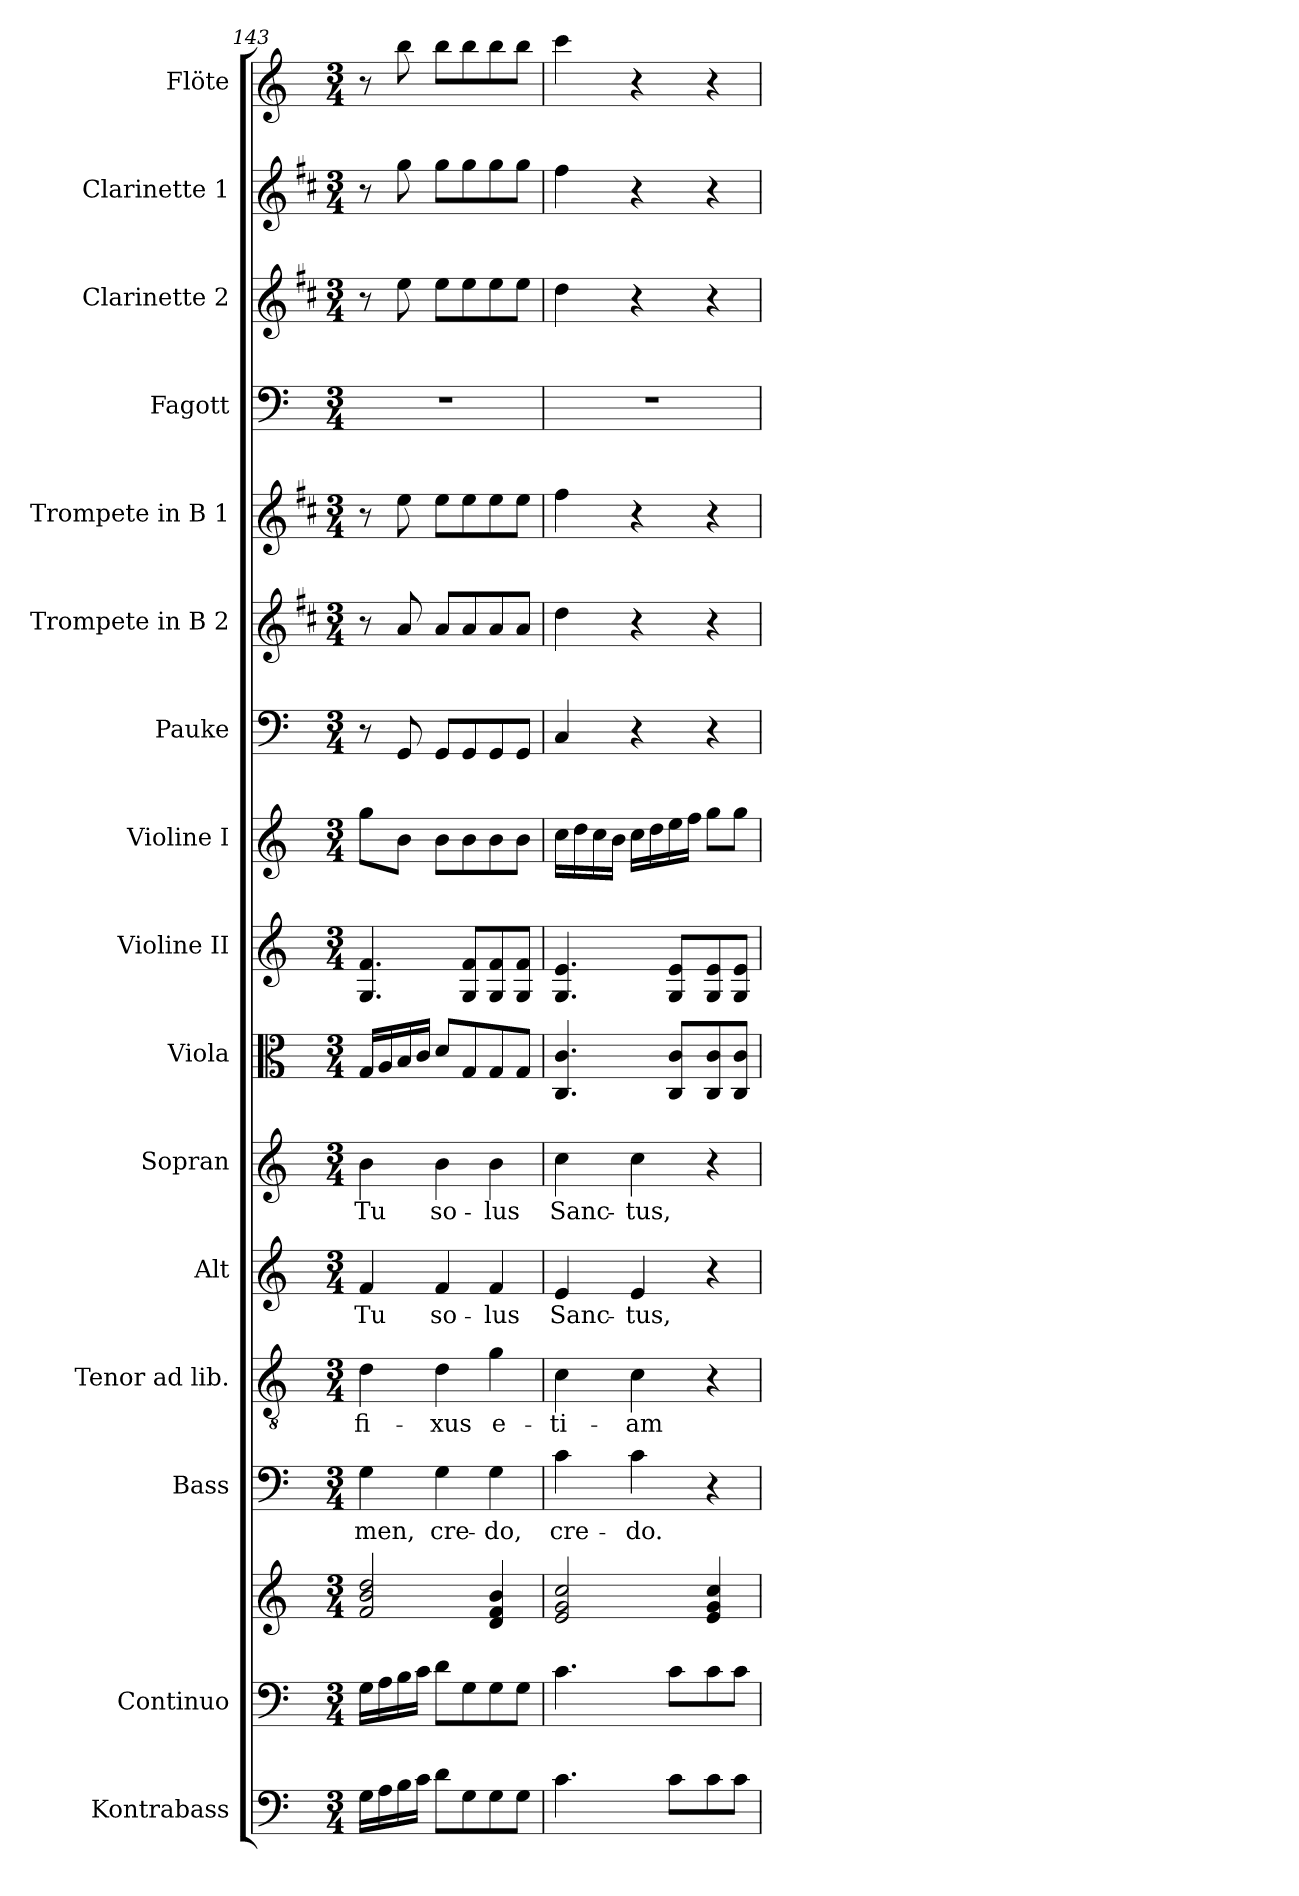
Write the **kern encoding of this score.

**kern	**kern	**kern	**kern	**text	**kern	**text	**kern	**text	**kern	**text	**kern	**kern	**kern	**kern	**kern	**kern	**kern	**kern	**kern	**kern
*part16	*part15	*part15	*part14	*part14	*part13	*part13	*part12	*part12	*part11	*part11	*part10	*part9	*part8	*part7	*part6	*part5	*part4	*part3	*part2	*part1
*staff17	*staff16	*staff15	*staff14	*staff14	*staff13	*staff13	*staff12	*staff12	*staff11	*staff11	*staff10	*staff9	*staff8	*staff7	*staff6	*staff5	*staff4	*staff3	*staff2	*staff1
*I"Kontrabass	*I"Continuo	*	*I"Bass	*	*I"Tenor ad lib.	*	*I"Alt	*	*I"Sopran	*	*I"Viola	*I"Violine II	*I"Violine I	*I"Pauke	*I"Trompete in B 2	*I"Trompete in B 1	*I"Fagott	*I"Clarinette 2	*I"Clarinette 1	*I"Flöte
*I'Kb.	*I'cont.	*	*I'B	*	*I'T	*	*I'A	*	*I'S	*	*I'Vla.	*I'Vl. II	*I'Vl. I	*I'Pk.	*	*	*I'Fg.	*I'Cl. 2	*I'Cl. 1	*I'Fl.
*clefF4	*clefF4	*clefG2	*clefF4	*	*clefGv2	*	*clefG2	*	*clefG2	*	*clefC3	*clefG2	*clefG2	*clefF4	*clefG2	*clefG2	*clefF4	*clefG2	*clefG2	*clefG2
*ITrd7c12	*	*	*	*	*	*	*	*	*	*	*	*	*	*	*ITrd1c2	*ITrd1c2	*	*ITrd1c2	*ITrd1c2	*
*k[]	*k[]	*k[]	*k[]	*	*k[]	*	*k[]	*	*k[]	*	*k[]	*k[]	*k[]	*k[]	*k[]	*k[]	*k[]	*k[]	*k[]	*k[]
*C:	*C:	*C:	*C:	*	*C:	*	*C:	*	*C:	*	*C:	*C:	*C:	*C:	*C:	*C:	*C:	*C:	*C:	*C:
*M3/4	*M3/4	*M3/4	*M3/4	*	*M3/4	*	*M3/4	*	*M3/4	*	*M3/4	*M3/4	*M3/4	*M3/4	*M3/4	*M3/4	*M3/4	*M3/4	*M3/4	*M3/4
=143	=143	=143	=143	=143	=143	=143	=143	=143	=143	=143	=143	=143	=143	=143	=143	=143	=143	=143	=143	=143
!	!	!	!	!LO:LY:b	!	!LO:LY:b	!	!LO:LY:b	!	!LO:LY:b	!	!	!	!	!	!	!	!	!	!
16GG\LL	16G\LL	2f/ 2b/ 2dd/	4G\	-men,	4d\	-fi-	4f/	Tu	4b\	Tu	16G/LL	4.G/ 4.f/	8gg\L	8r	8r	8r	2.r	8r	8r	8r
16AA\	16A\	.	.	.	.	.	.	.	.	.	16A/	.	.	.	.	.	.	.	.	.
16BB\	16B\	.	.	.	.	.	.	.	.	.	16B/	.	8b\J	8GG/	8g/	8dd\	.	8dd\	8ff\	8bb\
16C\JJ	16c\JJ	.	.	.	.	.	.	.	.	.	16c/JJ	.	.	.	.	.	.	.	.	.
!	!	!	!	!LO:LY:b	!	!LO:LY:b	!	!LO:LY:b	!	!LO:LY:b	!	!	!	!	!	!	!	!	!	!
8D\L	8d\L	.	4G\	cre-	4d\	-xus	4f/	so-	4b\	so-	8d/L	.	8b\L	8GG/L	8g/L	8dd\L	.	8dd\L	8ff\L	8bb\L
8GG\	8G\	.	.	.	.	.	.	.	.	.	8G/	8G/ 8f/L	8b\	8GG/	8g/	8dd\	.	8dd\	8ff\	8bb\
!	!	!	!	!LO:LY:b	!	!LO:LY:b	!	!LO:LY:b	!	!LO:LY:b	!	!	!	!	!	!	!	!	!	!
8GG\	8G\	4d/ 4f/ 4b/	4G\	-do,	4g\	e-	4f/	-lus	4b\	-lus	8G/	8G/ 8f/	8b\	8GG/	8g/	8dd\	.	8dd\	8ff\	8bb\
8GG\J	8G\J	.	.	.	.	.	.	.	.	.	8G/J	8G/ 8f/J	8b\J	8GG/J	8g/J	8dd\J	.	8dd\J	8ff\J	8bb\J
=144	=144	=144	=144	=144	=144	=144	=144	=144	=144	=144	=144	=144	=144	=144	=144	=144	=144	=144	=144	=144
!	!	!	!	!LO:LY:b	!	!LO:LY:b	!	!LO:LY:b	!	!LO:LY:b	!	!	!	!	!	!	!	!	!	!
4.C\	4.c\	2e/ 2g/ 2cc/	4c\	cre-	4c\	-ti-	4e/	Sanc-	4cc\	Sanc-	4.C/ 4.c/	4.G/ 4.e/	16cc\LL	4C/	4cc\	4ee\	2.r	4cc\	4ee\	4ccc\
.	.	.	.	.	.	.	.	.	.	.	.	.	16dd\	.	.	.	.	.	.	.
.	.	.	.	.	.	.	.	.	.	.	.	.	16cc\	.	.	.	.	.	.	.
.	.	.	.	.	.	.	.	.	.	.	.	.	16b\JJ	.	.	.	.	.	.	.
!	!	!	!	!LO:LY:b	!	!LO:LY:b	!	!LO:LY:b	!	!LO:LY:b	!	!	!	!	!	!	!	!	!	!
.	.	.	4c\	-do.	4c\	-am	4e/	-tus,	4cc\	-tus,	.	.	16cc\LL	4r	4r	4r	.	4r	4r	4r
.	.	.	.	.	.	.	.	.	.	.	.	.	16dd\	.	.	.	.	.	.	.
8C\L	8c\L	.	.	.	.	.	.	.	.	.	8C/ 8c/L	8G/ 8e/L	16ee\	.	.	.	.	.	.	.
.	.	.	.	.	.	.	.	.	.	.	.	.	16ff\JJ	.	.	.	.	.	.	.
8C\	8c\	4e/ 4g/ 4cc/	4r	.	4r	.	4r	.	4r	.	8C/ 8c/	8G/ 8e/	8gg\L	4r	4r	4r	.	4r	4r	4r
8C\J	8c\J	.	.	.	.	.	.	.	.	.	8C/ 8c/J	8G/ 8e/J	8gg\J	.	.	.	.	.	.	.
=	=	=	=	=	=	=	=	=	=	=	=	=	=	=	=	=	=	=	=	=
*-	*-	*-	*-	*-	*-	*-	*-	*-	*-	*-	*-	*-	*-	*-	*-	*-	*-	*-	*-	*-
